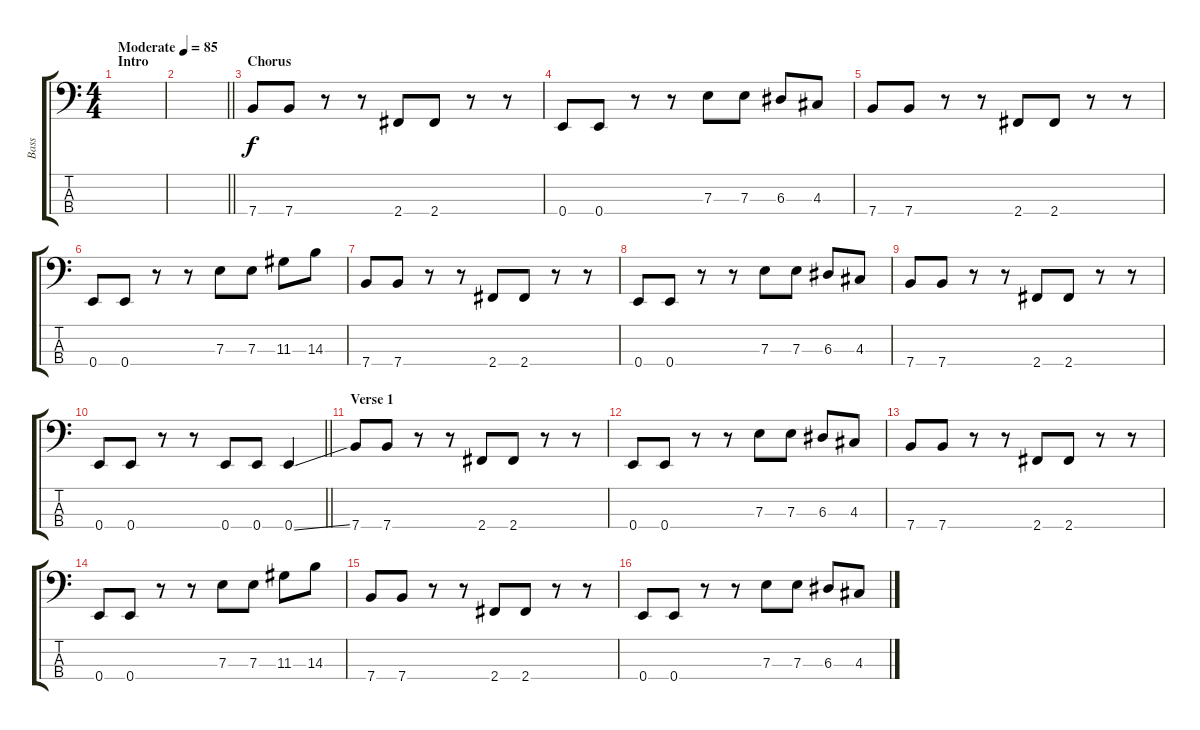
\track ("Bass" "Bass") {instrument electricbassfinger}
\staff {score tabs}
\tuning (G2 D2 A1 E1) {hide}
\ts (4 4)
\section ("" "Intro")
\tempo (85 "Moderate")
\clef f4
\ks c
|
\barLineRight lightlight
|
\section ("" "Chorus")
7.4.8 7.4.8 r.8 r.8 2.4.8 2.4.8 r.8 r.8 |
0.4.8 0.4.8 r.8 r.8 7.3.8 7.3.8 6.3.8 4.3.8 |
7.4.8 7.4.8 r.8 r.8 2.4.8 2.4.8 r.8 r.8 |
0.4.8 0.4.8 r.8 r.8 7.3.8 7.3.8 11.3.8 14.3.8 |
7.4.8 7.4.8 r.8 r.8 2.4.8 2.4.8 r.8 r.8 |
0.4.8 0.4.8 r.8 r.8 7.3.8 7.3.8 6.3.8 4.3.8 |
7.4.8 7.4.8 r.8 r.8 2.4.8 2.4.8 r.8 r.8 |
\barLineRight lightlight
0.4.8 0.4.8 r.8 r.8 0.4.8 0.4.8 0.4{ss}.4 |
\section ("" "Verse 1")
7.4.8 7.4.8 r.8 r.8 2.4.8 2.4.8 r.8 r.8 |
0.4.8 0.4.8 r.8 r.8 7.3.8 7.3.8 6.3.8 4.3.8 |
7.4.8 7.4.8 r.8 r.8 2.4.8 2.4.8 r.8 r.8 |
0.4.8 0.4.8 r.8 r.8 7.3.8 7.3.8 11.3.8 14.3.8 |
7.4.8 7.4.8 r.8 r.8 2.4.8 2.4.8 r.8 r.8 |
0.4.8 0.4.8 r.8 r.8 7.3.8 7.3.8 6.3.8 4.3.8
